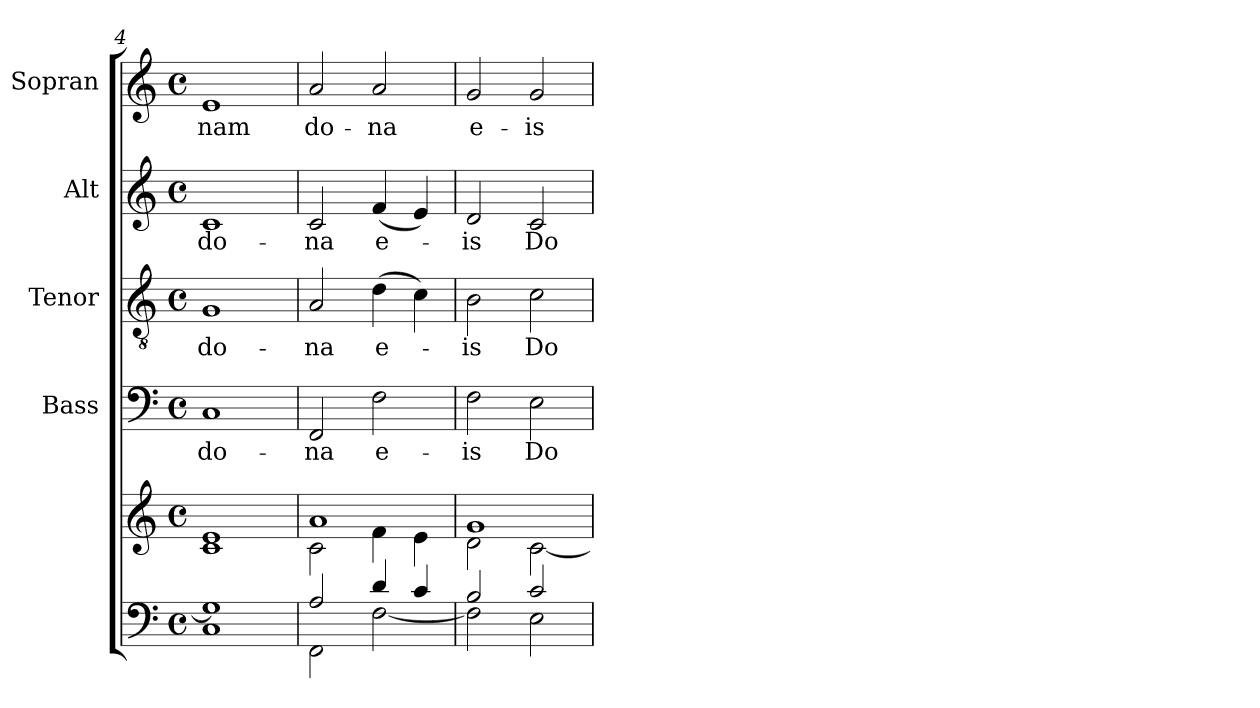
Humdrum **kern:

**kern	**kern	**kern	**text	**kern	**text	**kern	**text	**kern	**text
*part5	*part5	*part4	*part4	*part3	*part3	*part2	*part2	*part1	*part1
*staff6	*staff5	*staff4	*staff4	*staff3	*staff3	*staff2	*staff2	*staff1	*staff1
*	*	*I"Bass	*	*I"Tenor	*	*I"Alt	*	*I"Sopran	*
*	*	*I'B.	*	*I'T.	*	*I'A.	*	*I'S.	*
*clefF4	*clefG2	*clefF4	*	*clefGv2	*	*clefG2	*	*clefG2	*
*k[]	*k[]	*k[]	*	*k[]	*	*k[]	*	*k[]	*
*C:	*C:	*C:	*	*C:	*	*C:	*	*C:	*
*M4/4	*M4/4	*M4/4	*	*M4/4	*	*M4/4	*	*M4/4	*
*met(c)	*met(c)	*met(c)	*	*met(c)	*	*met(c)	*	*met(c)	*
=4	=4	=4	=4	=4	=4	=4	=4	=4	=4
*^	*^	*	*	*	*	*	*	*	*
!	!	!	!	!	!LO:LY:b	!	!LO:LY:b	!	!LO:LY:b	!	!LO:LY:b
1G]	1C	1e	1c	1C	do-	1G	do-	1c	do-	1e	-nam
=5	=5	=5	=5	=5	=5	=5	=5	=5	=5	=5	=5
!	!	!	!	!	!LO:LY:b	!	!LO:LY:b	!	!LO:LY:b	!	!LO:LY:b
2A/	2FF\	1a	2c\	2FF/	-na	2A/	-na	2c/	-na	2a/	do-
!	!	!	!	!	!LO:LY:b	!	!LO:LY:b	!	!LO:LY:b	!	!LO:LY:b
4d/	[<2F\	.	4f\	2F\	e-	(>4d\	e-	(<4f/	e-	2a/	-na
4c/	.	.	4e\	.	.	4c\)	.	4e/)	.	.	.
=6	=6	=6	=6	=6	=6	=6	=6	=6	=6	=6	=6
!	!	!	!	!	!LO:LY:b	!	!LO:LY:b	!	!LO:LY:b	!	!LO:LY:b
2B/	2F\]	1g	2d\	2F\	-is	2B\	-is	2d/	-is	2g/	e-
!	!	!	!	!	!LO:LY:b	!	!LO:LY:b	!	!LO:LY:b	!	!LO:LY:b
2c/	2E\	.	[<2c\	2E\	Do-	2c\	Do-	2c/	Do-	2g/	-is
*v	*v	*	*	*	*	*	*	*	*	*	*
*	*v	*v	*	*	*	*	*	*	*	*
=	=	=	=	=	=	=	=	=	=
*-	*-	*-	*-	*-	*-	*-	*-	*-	*-
